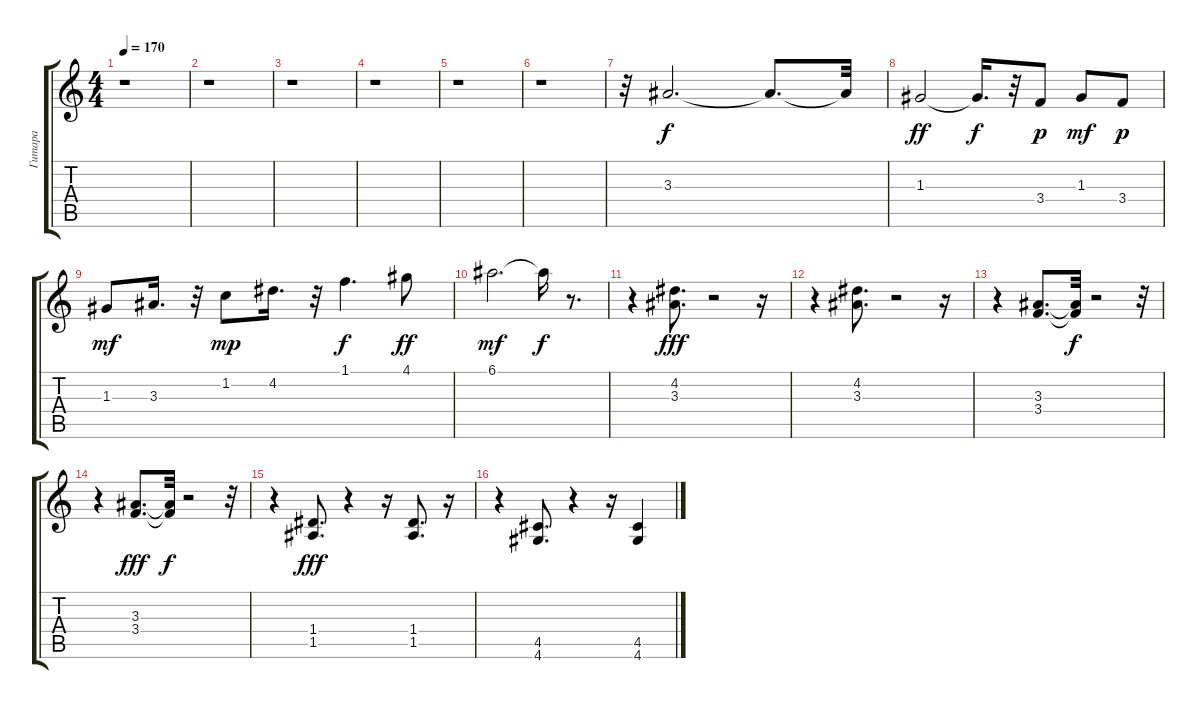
\track ("Гитара" "Гитара") {instrument overdrivenguitar}
\staff {score tabs}
\tuning (E4 B3 G3 D3 A2 E2) {hide}
\ts (4 4)
\tempo 170
\clef g2
\ks c
r.1{dy f} |
r.1 |
r.1 |
r.1 |
r.1 |
r.1 |
r.32 3.3.2{d} 3.3{t}.8{d} 3.3{t}.32 |
1.3.2{dy ff} 1.3{t}.16{d dy f} r.32 3.4.8{dy p} 1.3.8{dy mf} 3.4.8{dy p} |
1.3.8{dy mf} 3.3.16{d} r.32 1.2.8{dy mp} 4.2.16{d} r.32 1.1.4{d dy f} 4.1.8{dy ff} |
6.1.2{d dy mf} 6.1{t}.16{dy f} r.8{d} |
r.4 (4.2 3.3).8{d dy fff} r.2 r.16 |
r.4 (4.2 3.3).8{d} r.2 r.16 |
r.4 (3.3 3.4).8{d} (3.3{t} 3.4{t}).32{dy f} r.2 r.32 |
r.4 (3.3 3.4).8{d dy fff} (3.3{t} 3.4{t}).32{dy f} r.2 r.32 |
r.4 (1.4 1.5).8{d dy fff} r.4 r.16 (1.4 1.5).8{d} r.16 |
r.4 (4.5 4.6).8{d} r.4 r.16 (4.5 4.6).4
